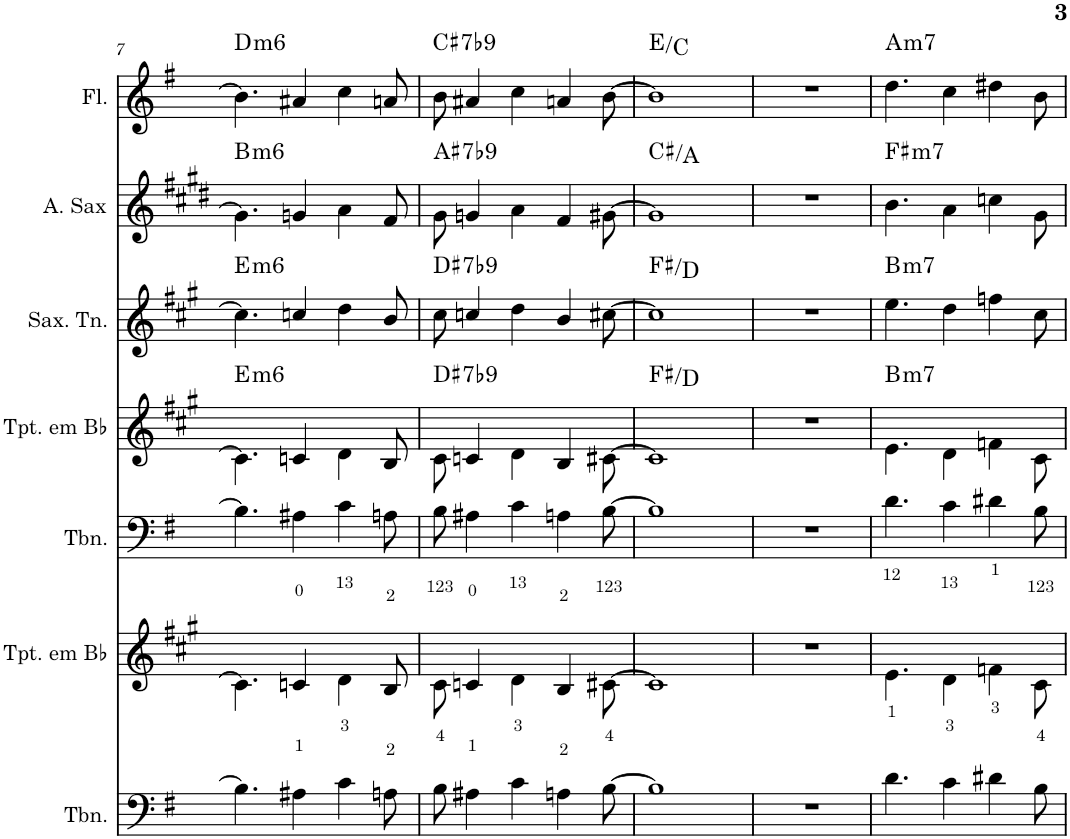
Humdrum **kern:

**kern	**kern	**kern	**kern	**harte	**kern	**harte	**kern	**harte	**kern	**harte
*part7	*part6	*part5	*part4	*part4	*part3	*part3	*part2	*part2	*part1	*part1
*staff7	*staff6	*staff5	*staff4	*	*staff3	*	*staff2	*	*staff1	*
*I"Trombone	*I"Trompete em Bb	*I"Trombone	*I"Trompete em Bb	*	*I"Saxofone Tenor	*	*I"Saxofone Alto	*	*I"Flauta Transversal	*
*I'Tbn.	*I'Tpt. em Bb	*I'Tbn.	*I'Tpt. em Bb	*	*I'Sax. Tn.	*	*	*	*I'Fl.	*
!!LO:PB:g=z
*clefF4	*clefG2	*clefF4	*clefG2	*	*clefG2	*	*clefG2	*	*clefG2	*
*	*Trd1c2	*	*Trd1c2	*	*Trd8c14	*	*Trd5c9	*	*	*
*k[f#]	*k[f#c#g#]	*k[f#]	*k[f#c#g#]	*	*k[f#c#g#]	*	*k[f#c#g#d#]	*	*k[f#]	*
*M4/4	*M4/4	*M4/4	*M4/4	*	*M4/4	*	*M4/4	*	*M4/4	*
=7	=7	=7	=7	=7	=7	=7	=7	=7	=7	=7
!	!	!	!	!LO:H:kt=m6	!	!LO:H:kt=m6	!	!LO:H:kt=m6	!	!LO:H:kt=m6
4.B\]	4.c#\]	4.B\]	4.c#\]	E:min6	4.cc#\]	E:min6	4.g#\]	B:min6	4.b\]	D:min6
4A#X\	4cn/	4A#X\	4cn/	.	4ccn/	.	4gn/	.	4a#X/	.
4c\	4d\	4c\	4d\	.	4dd\	.	4a\	.	4cc\	.
8An\	8B/	8An\	8B/	.	8b/	.	8f#/	.	8an/	.
=8	=8	=8	=8	=8	=8	=8	=8	=8	=8	=8
!	!	!	!	!LO:H:kt=7	!	!LO:H:kt=7	!	!LO:H:kt=7	!	!LO:H:kt=7
8B\	8c#\	8B\	8c#\	D#:7(b9)	8cc#\	D#:7(b9)	8g#\	A#:7(b9)	8b\	C#:7(b9)
4A#X\	4cn/	4A#X\	4cn/	.	4ccn/	.	4gn/	.	4a#X/	.
4c\	4d\	4c\	4d\	.	4dd\	.	4a\	.	4cc\	.
4An\	4B/	4An\	4B/	.	4b/	.	4f#/	.	4an/	.
[8B\	[8c#X\	[8B\	[8c#X\	.	[8cc#X\	.	[8g#X\	.	[8b\	.
=9	=9	=9	=9	=9	=9	=9	=9	=9	=9	=9
1B]	1c#]	1B]	1c#]	F#:maj/b6	1cc#]	F#:maj/b6	1g#]	C#:maj/b6	1b]	E:maj/b6
=10	=10	=10	=10	=10	=10	=10	=10	=10	=10	=10
1r	1r	1r	1r	.	1r	.	1r	.	1r	.
=11	=11	=11	=11	=11	=11	=11	=11	=11	=11	=11
!	!	!	!	!LO:H:kt=m7	!	!LO:H:kt=m7	!	!LO:H:kt=m7	!	!LO:H:kt=m7
4.d\	4.e\	4.d\	4.e\	B:min7	4.ee\	B:min7	4.b\	F#:min7	4.dd\	A:min7
4c\	4d\	4c\	4d\	.	4dd\	.	4a\	.	4cc\	.
4d#X\	4fn\	4d#X\	4fn\	.	4ffn\	.	4ccn\	.	4dd#X\	.
8B\	8c#\	8B\	8c#\	.	8cc#\	.	8g#\	.	8b\	.
=	=	=	=	=	=	=	=	=	=	=
*-	*-	*-	*-	*-	*-	*-	*-	*-	*-	*-
